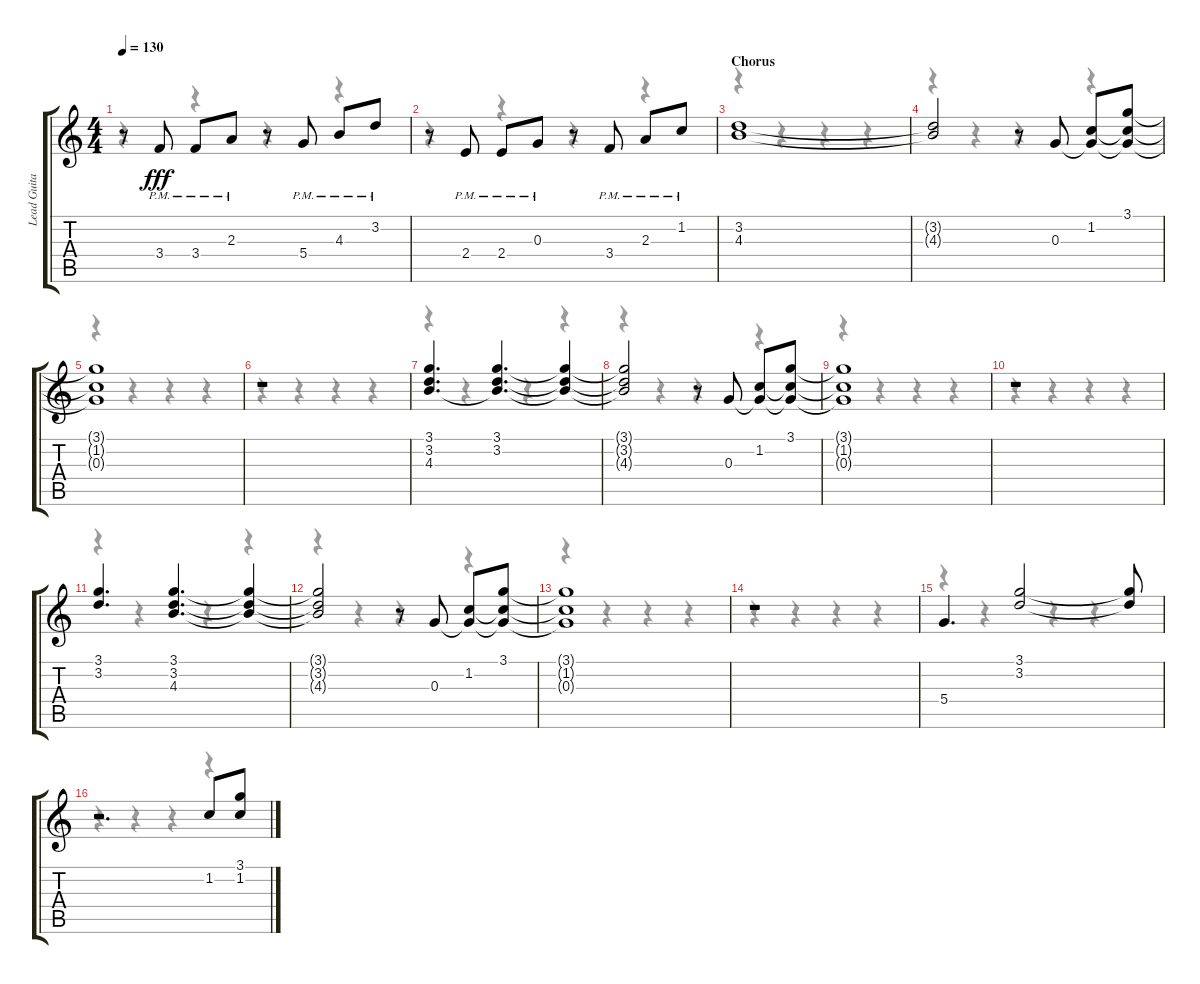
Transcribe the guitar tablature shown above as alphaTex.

\track ("Lead Guitar" "Lead Guita") {instrument electricguitarclean}
\staff {score tabs}
\tuning (E4 B3 G3 D3 A2 E2) {hide}
\voice
\ts (4 4)
\tempo 130
\clef g2
\ks c
r.8{dy fff} 3.4{pm}.8 3.4{pm}.8 2.3{pm}.8 r.8 5.4{pm}.8 4.3{pm}.8 3.2{pm}.8 |
r.8 2.4{pm}.8 2.4{pm}.8 0.3{pm}.8 r.8 3.4{pm}.8 2.3{pm}.8 1.2{pm}.8 |
\section ("" "Chorus")
(3.2 4.3).1 |
(3.2{t} 4.3{t}).2 r.8 0.3.8 (1.2 0.3{t}).8 (3.1 1.2{t} 0.3{t}).8 |
(3.1{t} 1.2{t} 0.3{t}).1 |
r.1 |
(3.1 3.2 4.3).4{d} (3.1 3.2 4.3{t}).4{d} (3.1{t} 3.2{t} 4.3{t}).4 |
(3.1{t} 3.2{t} 4.3{t}).2 r.8 0.3.8 (1.2 0.3{t}).8 (3.1 1.2{t} 0.3{t}).8 |
(3.1{t} 1.2{t} 0.3{t}).1 |
r.1 |
(3.1 3.2).4{d} (3.1 3.2 4.3).4{d} (3.1{t} 3.2{t} 4.3{t}).4 |
(3.1{t} 3.2{t} 4.3{t}).2 r.8 0.3.8 (1.2 0.3{t}).8 (3.1 1.2{t} 0.3{t}).8 |
(3.1{t} 1.2{t} 0.3{t}).1 |
r.1 |
5.4.4{d} (3.1 3.2).2 (3.1{t} 3.2{t}).8 |
r.2{d} 1.2.8 (3.1 1.2).8
\voice
\clef g2
\ottava regular
\simile none
\ks c
r.4{dy f} r.4 r.4 r.4 |
r.4 r.4 r.4 r.4 |
r.4 r.4 r.4 r.4 |
r.4 r.4 r.4 r.4 |
r.4 r.4 r.4 r.4 |
r.4 r.4 r.4 r.4 |
r.4 r.4 r.4 r.4 |
r.4 r.4 r.4 r.4 |
r.4 r.4 r.4 r.4 |
r.4 r.4 r.4 r.4 |
r.4 r.4 r.4 r.4 |
r.4 r.4 r.4 r.4 |
r.4 r.4 r.4 r.4 |
r.4 r.4 r.4 r.4 |
r.4 r.4 r.4 r.4 |
r.4 r.4 r.4 r.4
